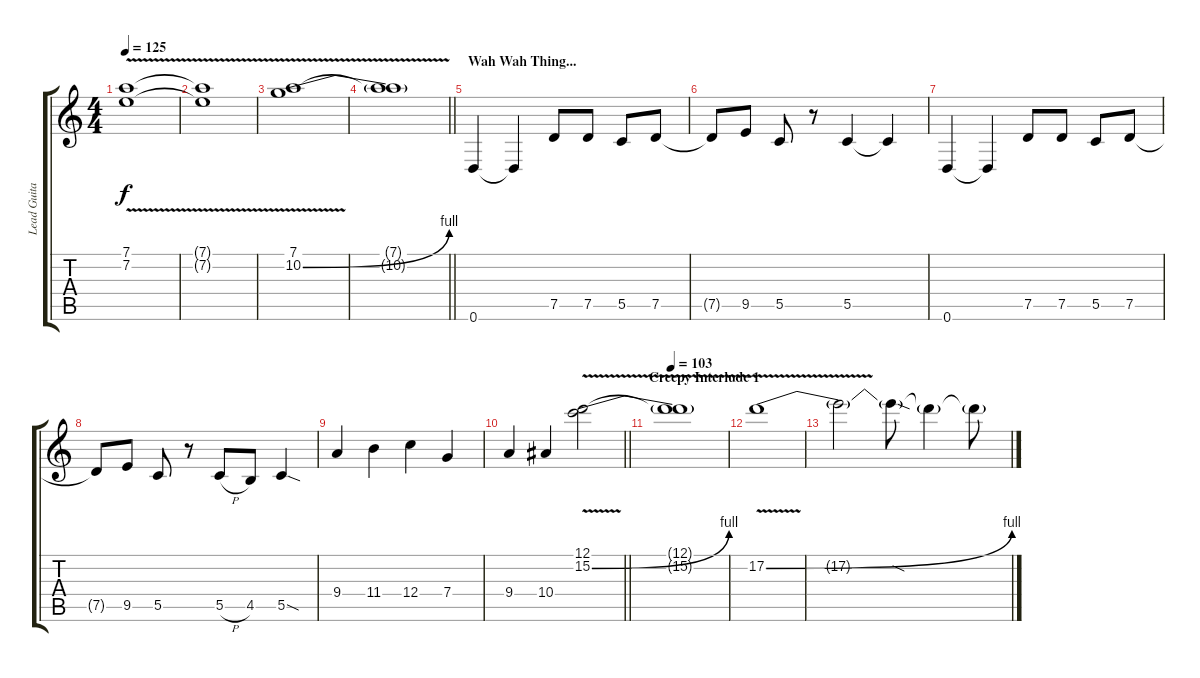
\track ("Lead Guitar/Keyboard 2" "Lead Guita") {instrument distortionguitar}
\staff {score tabs}
\tuning (D4 A3 F3 C3 G2 D2) {hide}
\ts (4 4)
\tempo 125
\clef g2
\ks c
(7.1 7.2{v}).1{dy f volume 12} |
(7.1{t} 7.2{t}).1 |
(7.1 10.2{be (bend 0 0 60 4) v}).1 |
\barLineRight lightlight
(7.1{t} 10.2{t}).1 |
\section ("" "Wah Wah Thing...")
0.6.4{volume 16 instrument distortionguitar} 0.6{t}.4 7.5.8 7.5.8 5.5.8 7.5.8 |
7.5{t}.8 9.5.8 5.5.8 r.8 5.5.4 5.5{t}.4 |
0.6.4 0.6{t}.4 7.5.8 7.5.8 5.5.8 7.5.8 |
7.5{t}.8 9.5.8 5.5.8 r.8 5.5{h}.8 4.5.8 5.5{sod}.4 |
9.4.4 11.4.4 12.4.4 7.4.4 |
\barLineRight lightlight
9.4.4{volume 16 instrument distortionguitar} 10.4.4 (12.1 15.2{be (bend 0 0 60 4) v}).2 |
\section ("" "Creepy Interlude 1")
\tempo 103
(12.1{t} 15.2{t}).1 |
17.2{be (bend 0 0 60 4) v}.1 |
17.2{t}.2 17.2{sod t}.8 17.2{t}.4 17.2{t}.8
